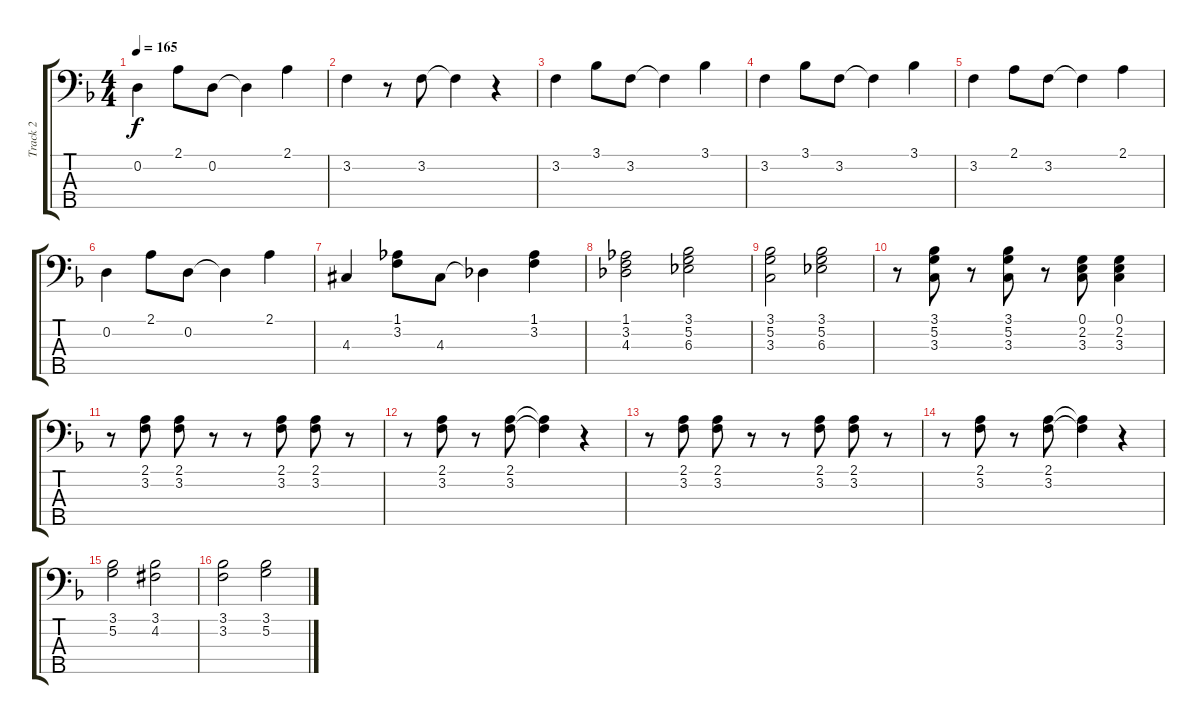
\track ("Track 2" "Track 2") {instrument electricbassfinger}
\staff {score tabs}
\tuning (G2 D2 A1 E1 B0) {hide}
\ts (4 4)
\tempo 165
\clef f4
\ks f
0.2.4{dy f} 2.1.8 0.2.8 0.2{t}.4 2.1.4 |
3.2.4 r.8 3.2.8 3.2{t}.4 r.4 |
3.2.4 3.1.8 3.2.8 3.2{t}.4 3.1.4 |
3.2.4 3.1.8 3.2.8 3.2{t}.4 3.1.4 |
3.2.4 2.1.8 3.2.8 3.2{t}.4 2.1.4 |
0.2.4 2.1.8 0.2.8 0.2{t}.4 2.1.4 |
4.3{acc #}.4 (1.1 3.2).8 4.3{acc #}.8 4.3{t}.4 (1.1 3.2).4 |
(1.1 3.2 4.3).2 (3.1 5.2 6.3).2 |
(3.1 5.2 3.3).2 (3.1 5.2 6.3).2 |
r.8 (3.1 5.2 3.3).8 r.8 (3.1 5.2 3.3).8 r.8 (0.1 2.2 3.3).8 (0.1 2.2 3.3).4 |
r.8 (2.1 3.2).8 (2.1 3.2).8 r.8 r.8 (2.1 3.2).8 (2.1 3.2).8 r.8 |
r.8 (2.1 3.2).8 r.8 (2.1 3.2).8 (2.1{t} 3.2{t}).4 r.4 |
r.8 (2.1 3.2).8 (2.1 3.2).8 r.8 r.8 (2.1 3.2).8 (2.1 3.2).8 r.8 |
r.8 (2.1 3.2).8 r.8 (2.1 3.2).8 (2.1{t} 3.2{t}).4 r.4 |
(3.1 5.2).2 (3.1 4.2{acc #}).2 |
(3.1 3.2).2 (3.1 5.2).2
